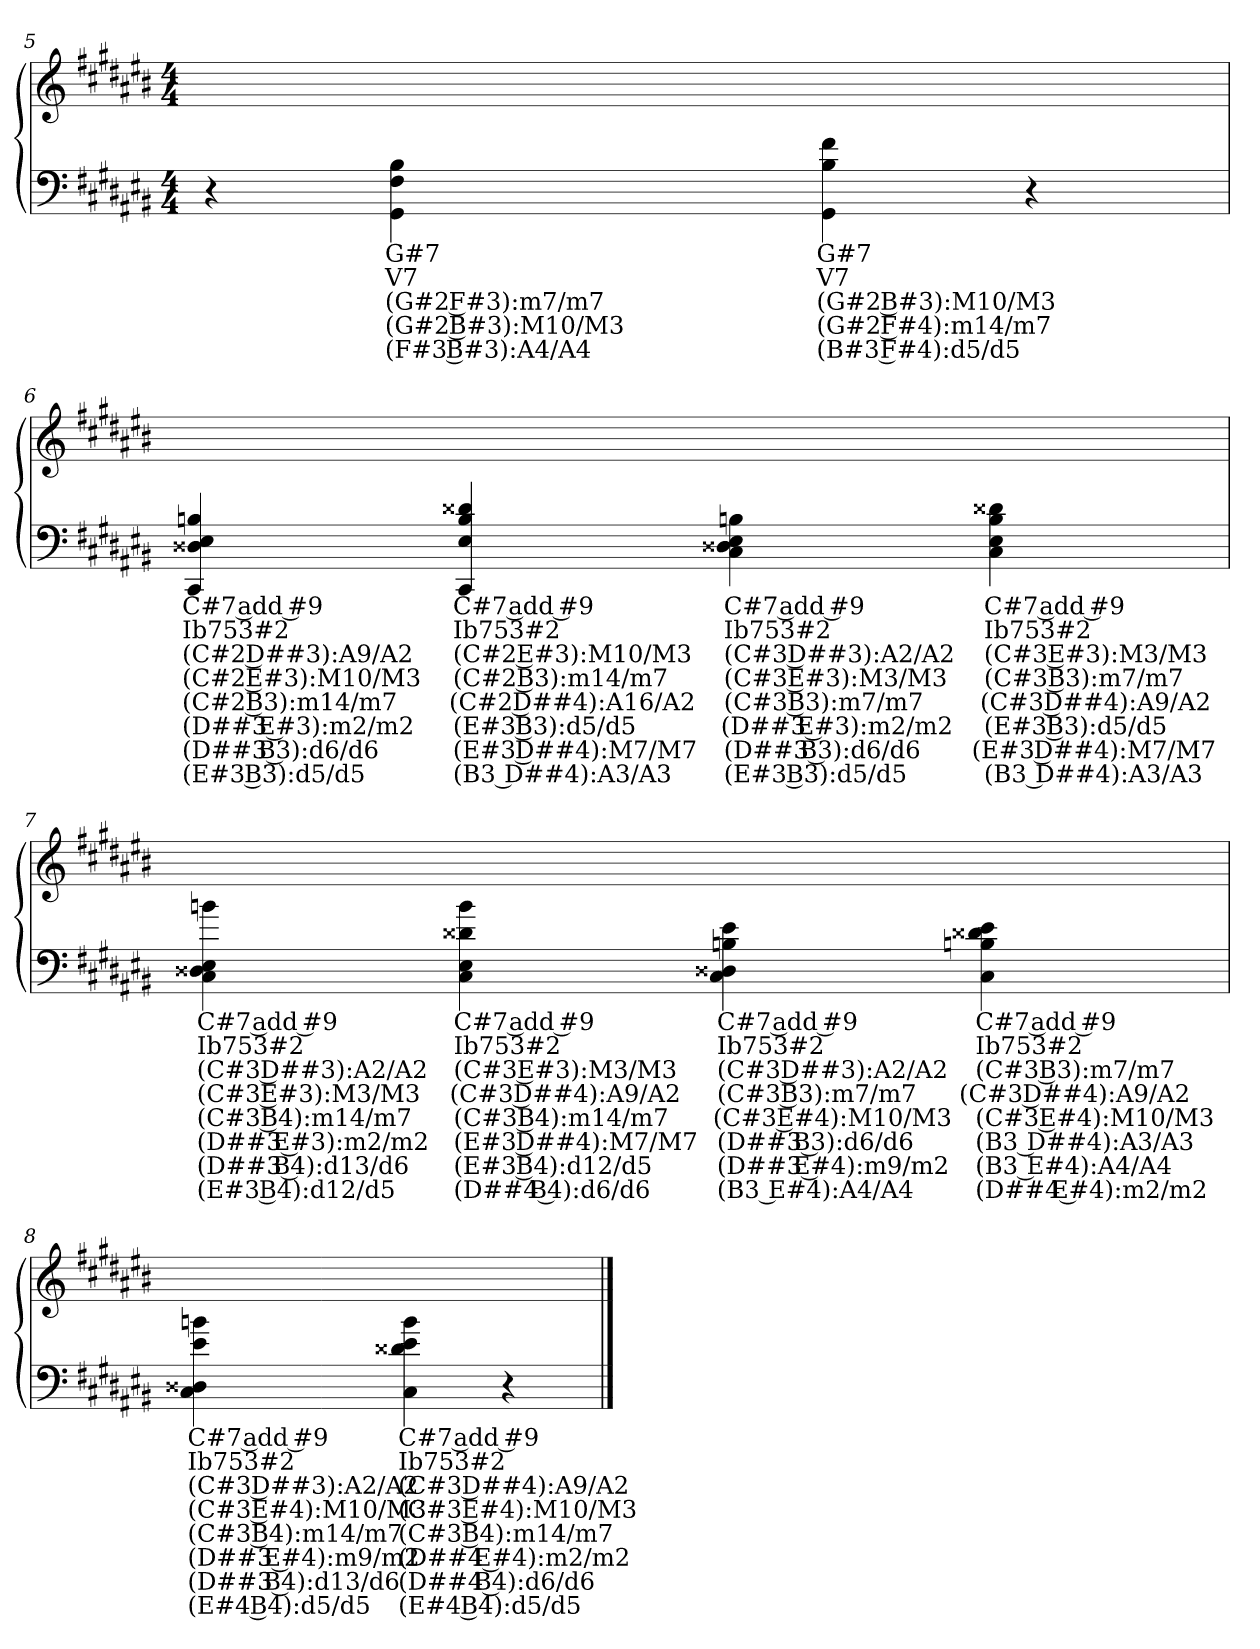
**kern	**text	**text	**text	**text	**text	**text	**text	**text	**kern
*part2	*part2	*part2	*part2	*part2	*part2	*part2	*part2	*part2	*part1
*staff2	*staff2	*staff2	*staff2	*staff2	*staff2	*staff2	*staff2	*staff2	*staff1
*clefF4	*	*	*	*	*	*	*	*	*clefG2
*k[f#c#g#d#a#e#b#]	*	*	*	*	*	*	*	*	*k[f#c#g#d#a#e#b#]
*C#:	*	*	*	*	*	*	*	*	*C#:
*M4/4	*	*	*	*	*	*	*	*	*M4/4
=5	=5	=5	=5	=5	=5	=5	=5	=5	=5
4r	.	.	.	.	.	.	.	.	1ryy
4GG# 4F# 4B#	G#7	V7	(G#2 F#3):m7/m7	(G#2 B#3):M10/M3	(F#3 B#3):A4/A4	.	.	.	.
4GG# 4B# 4f#	G#7	V7	(G#2 B#3):M10/M3	(G#2 F#4):m14/m7	(B#3 F#4):d5/d5	.	.	.	.
4r	.	.	.	.	.	.	.	.	.
=6	=6	=6	=6	=6	=6	=6	=6	=6	=6
4CC# 4D##X 4E# 4Bn	C#7 add #9	Ib753#2	(C#2 D##3):A9/A2	(C#2 E#3):M10/M3	(C#2 B3):m14/m7	(D##3 E#3):m2/m2	(D##3 B3):d6/d6	(E#3 B3):d5/d5	1ryy
4CC# 4E# 4B 4d##X	C#7 add #9	Ib753#2	(C#2 E#3):M10/M3	(C#2 B3):m14/m7	(C#2 D##4):A16/A2	(E#3 B3):d5/d5	(E#3 D##4):M7/M7	(B3 D##4):A3/A3	.
4C# 4D##X 4E# 4Bn	C#7 add #9	Ib753#2	(C#3 D##3):A2/A2	(C#3 E#3):M3/M3	(C#3 B3):m7/m7	(D##3 E#3):m2/m2	(D##3 B3):d6/d6	(E#3 B3):d5/d5	.
4C# 4E# 4B 4d##X	C#7 add #9	Ib753#2	(C#3 E#3):M3/M3	(C#3 B3):m7/m7	(C#3 D##4):A9/A2	(E#3 B3):d5/d5	(E#3 D##4):M7/M7	(B3 D##4):A3/A3	.
=7	=7	=7	=7	=7	=7	=7	=7	=7	=7
4C# 4D##X 4E# 4bn	C#7 add #9	Ib753#2	(C#3 D##3):A2/A2	(C#3 E#3):M3/M3	(C#3 B4):m14/m7	(D##3 E#3):m2/m2	(D##3 B4):d13/d6	(E#3 B4):d12/d5	1ryy
4C# 4E# 4d##X 4b	C#7 add #9	Ib753#2	(C#3 E#3):M3/M3	(C#3 D##4):A9/A2	(C#3 B4):m14/m7	(E#3 D##4):M7/M7	(E#3 B4):d12/d5	(D##4 B4):d6/d6	.
4C# 4D##X 4Bn 4e#	C#7 add #9	Ib753#2	(C#3 D##3):A2/A2	(C#3 B3):m7/m7	(C#3 E#4):M10/M3	(D##3 B3):d6/d6	(D##3 E#4):m9/m2	(B3 E#4):A4/A4	.
4C# 4Bn 4d##X 4e#	C#7 add #9	Ib753#2	(C#3 B3):m7/m7	(C#3 D##4):A9/A2	(C#3 E#4):M10/M3	(B3 D##4):A3/A3	(B3 E#4):A4/A4	(D##4 E#4):m2/m2	.
=8	=8	=8	=8	=8	=8	=8	=8	=8	=8
4C# 4D##X 4e# 4bn	C#7 add #9	Ib753#2	(C#3 D##3):A2/A2	(C#3 E#4):M10/M3	(C#3 B4):m14/m7	(D##3 E#4):m9/m2	(D##3 B4):d13/d6	(E#4 B4):d5/d5	2.ryy
4C# 4d##X 4e# 4b	C#7 add #9	Ib753#2	(C#3 D##4):A9/A2	(C#3 E#4):M10/M3	(C#3 B4):m14/m7	(D##4 E#4):m2/m2	(D##4 B4):d6/d6	(E#4 B4):d5/d5	.
4r	.	.	.	.	.	.	.	.	.
==	==	==	==	==	==	==	==	==	==
*-	*-	*-	*-	*-	*-	*-	*-	*-	*-
